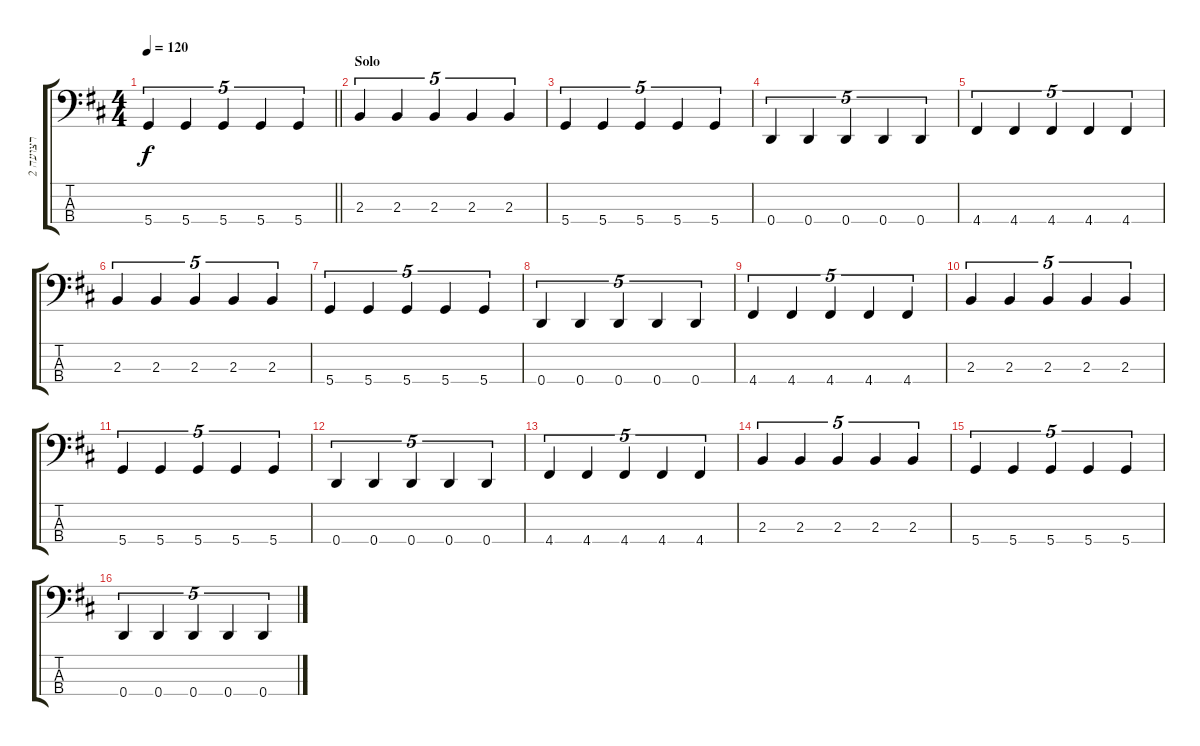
\track ("רצועה 2" "רצועה 2") {instrument electricbassfinger}
\staff {score tabs}
\tuning (G2 D2 A1 D1) {hide}
\ts (4 4)
\tempo 120
\clef f4
\barLineRight lightlight
\ks bminor
5.4.4{tu (5 4) dy f} 5.4.4{tu (5 4)} 5.4.4{tu (5 4)} 5.4.4{tu (5 4)} 5.4.4{tu (5 4)} |
\section ("" "Solo")
2.3.4{tu (5 4)} 2.3.4{tu (5 4)} 2.3.4{tu (5 4)} 2.3.4{tu (5 4)} 2.3.4{tu (5 4)} |
5.4.4{tu (5 4)} 5.4.4{tu (5 4)} 5.4.4{tu (5 4)} 5.4.4{tu (5 4)} 5.4.4{tu (5 4)} |
0.4.4{tu (5 4)} 0.4.4{tu (5 4)} 0.4.4{tu (5 4)} 0.4.4{tu (5 4)} 0.4.4{tu (5 4)} |
4.4.4{tu (5 4)} 4.4.4{tu (5 4)} 4.4.4{tu (5 4)} 4.4.4{tu (5 4)} 4.4.4{tu (5 4)} |
2.3.4{tu (5 4)} 2.3.4{tu (5 4)} 2.3.4{tu (5 4)} 2.3.4{tu (5 4)} 2.3.4{tu (5 4)} |
5.4.4{tu (5 4)} 5.4.4{tu (5 4)} 5.4.4{tu (5 4)} 5.4.4{tu (5 4)} 5.4.4{tu (5 4)} |
0.4.4{tu (5 4)} 0.4.4{tu (5 4)} 0.4.4{tu (5 4)} 0.4.4{tu (5 4)} 0.4.4{tu (5 4)} |
4.4.4{tu (5 4)} 4.4.4{tu (5 4)} 4.4.4{tu (5 4)} 4.4.4{tu (5 4)} 4.4.4{tu (5 4)} |
2.3.4{tu (5 4)} 2.3.4{tu (5 4)} 2.3.4{tu (5 4)} 2.3.4{tu (5 4)} 2.3.4{tu (5 4)} |
5.4.4{tu (5 4)} 5.4.4{tu (5 4)} 5.4.4{tu (5 4)} 5.4.4{tu (5 4)} 5.4.4{tu (5 4)} |
0.4.4{tu (5 4)} 0.4.4{tu (5 4)} 0.4.4{tu (5 4)} 0.4.4{tu (5 4)} 0.4.4{tu (5 4)} |
4.4.4{tu (5 4)} 4.4.4{tu (5 4)} 4.4.4{tu (5 4)} 4.4.4{tu (5 4)} 4.4.4{tu (5 4)} |
2.3.4{tu (5 4)} 2.3.4{tu (5 4)} 2.3.4{tu (5 4)} 2.3.4{tu (5 4)} 2.3.4{tu (5 4)} |
5.4.4{tu (5 4)} 5.4.4{tu (5 4)} 5.4.4{tu (5 4)} 5.4.4{tu (5 4)} 5.4.4{tu (5 4)} |
0.4.4{tu (5 4)} 0.4.4{tu (5 4)} 0.4.4{tu (5 4)} 0.4.4{tu (5 4)} 0.4.4{tu (5 4)}
